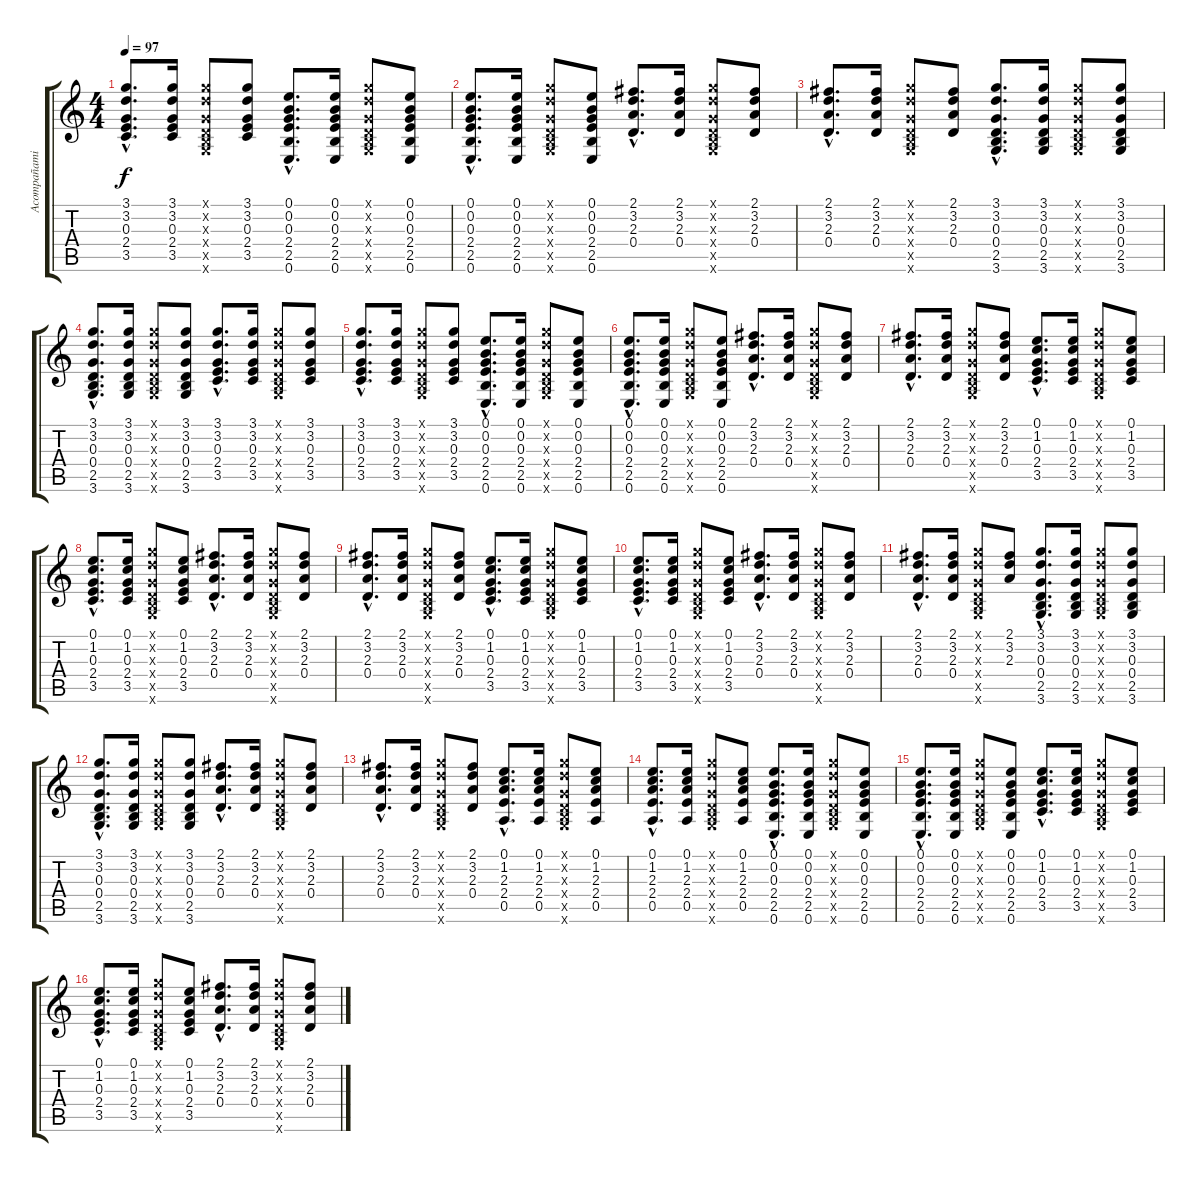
\track ("Acompañamiento" "Acompañami") {instrument acousticguitarnylon}
\staff {score tabs}
\tuning (E4 B3 G3 D3 A2 E2) {hide}
\ts (4 4)
\tempo 97
\clef g2
\ks c
(3.1{hac} 3.2{hac} 0.3{hac} 2.4{hac} 3.5{hac}).8{d dy f} (3.1 3.2 0.3 2.4 3.5).16 (3.1{x} 3.2{x} 0.3{x} 0.4{x} 2.5{x} 3.6{x}).8 (3.1 3.2 0.3 2.4 3.5).8 (0.1{hac} 0.2{hac} 0.3{hac} 2.4{hac} 2.5{hac} 0.6{hac}).8{d} (0.1 0.2 0.3 2.4 2.5 0.6).16 (3.1{x} 3.2{x} 0.3{x} 0.4{x} 2.5{x} 3.6{x}).8 (0.1 0.2 0.3 2.4 2.5 0.6).8 |
(0.1{hac} 0.2{hac} 0.3{hac} 2.4{hac} 2.5{hac} 0.6{hac}).8{d} (0.1 0.2 0.3 2.4 2.5 0.6).16 (3.1{x} 3.2{x} 0.3{x} 0.4{x} 2.5{x} 3.6{x}).8 (0.1 0.2 0.3 2.4 2.5 0.6).8 (2.1{hac} 3.2{hac} 2.3{hac} 0.4{hac}).8{d} (2.1 3.2 2.3 0.4).16 (3.1{x} 3.2{x} 0.3{x} 0.4{x} 2.5{x} 3.6{x}).8 (2.1 3.2 2.3 0.4).8 |
(2.1{hac} 3.2{hac} 2.3{hac} 0.4{hac}).8{d} (2.1 3.2 2.3 0.4).16 (3.1{x} 3.2{x} 0.3{x} 0.4{x} 2.5{x} 3.6{x}).8 (2.1 3.2 2.3 0.4).8 (3.1{hac} 3.2{hac} 0.3{hac} 0.4{hac} 2.5{hac} 3.6{hac}).8{d} (3.1 3.2 0.3 0.4 2.5 3.6).16 (3.1{x} 3.2{x} 0.3{x} 0.4{x} 2.5{x} 3.6{x}).8 (3.1 3.2 0.3 0.4 2.5 3.6).8 |
(3.1{hac} 3.2{hac} 0.3{hac} 0.4{hac} 2.5{hac} 3.6{hac}).8{d} (3.1 3.2 0.3 0.4 2.5 3.6).16 (3.1{x} 3.2{x} 0.3{x} 0.4{x} 2.5{x} 3.6{x}).8 (3.1 3.2 0.3 0.4 2.5 3.6).8 (3.1{hac} 3.2{hac} 0.3{hac} 2.4{hac} 3.5{hac}).8{d} (3.1 3.2 0.3 2.4 3.5).16 (3.1{x} 3.2{x} 0.3{x} 0.4{x} 2.5{x} 3.6{x}).8 (3.1 3.2 0.3 2.4 3.5).8 |
(3.1{hac} 3.2{hac} 0.3{hac} 2.4{hac} 3.5{hac}).8{d} (3.1 3.2 0.3 2.4 3.5).16 (3.1{x} 3.2{x} 0.3{x} 0.4{x} 2.5{x} 3.6{x}).8 (3.1 3.2 0.3 2.4 3.5).8 (0.1{hac} 0.2{hac} 0.3{hac} 2.4{hac} 2.5{hac} 0.6{hac}).8{d} (0.1 0.2 0.3 2.4 2.5 0.6).16 (3.1{x} 3.2{x} 0.3{x} 0.4{x} 2.5{x} 3.6{x}).8 (0.1 0.2 0.3 2.4 2.5 0.6).8 |
(0.1{hac} 0.2{hac} 0.3{hac} 2.4{hac} 2.5{hac} 0.6{hac}).8{d} (0.1 0.2 0.3 2.4 2.5 0.6).16 (3.1{x} 3.2{x} 0.3{x} 0.4{x} 2.5{x} 3.6{x}).8 (0.1 0.2 0.3 2.4 2.5 0.6).8 (2.1{hac} 3.2{hac} 2.3{hac} 0.4{hac}).8{d} (2.1 3.2 2.3 0.4).16 (3.1{x} 3.2{x} 0.3{x} 0.4{x} 2.5{x} 3.6{x}).8 (2.1 3.2 2.3 0.4).8 |
(2.1{hac} 3.2{hac} 2.3{hac} 0.4{hac}).8{d} (2.1 3.2 2.3 0.4).16 (3.1{x} 3.2{x} 0.3{x} 0.4{x} 2.5{x} 3.6{x}).8 (2.1 3.2 2.3 0.4).8 (0.1{hac} 1.2{hac} 0.3{hac} 2.4{hac} 3.5{hac}).8{d} (0.1 1.2 0.3 2.4 3.5).16 (3.1{x} 3.2{x} 0.3{x} 0.4{x} 2.5{x} 3.6{x}).8 (0.1 1.2 0.3 2.4 3.5).8 |
(0.1{hac} 1.2{hac} 0.3{hac} 2.4{hac} 3.5{hac}).8{d} (0.1 1.2 0.3 2.4 3.5).16 (3.1{x} 3.2{x} 0.3{x} 0.4{x} 2.5{x} 3.6{x}).8 (0.1 1.2 0.3 2.4 3.5).8 (2.1{hac} 3.2{hac} 2.3{hac} 0.4{hac}).8{d} (2.1 3.2 2.3 0.4).16 (3.1{x} 3.2{x} 0.3{x} 0.4{x} 2.5{x} 3.6{x}).8 (2.1 3.2 2.3 0.4).8 |
(2.1{hac} 3.2{hac} 2.3{hac} 0.4{hac}).8{d} (2.1 3.2 2.3 0.4).16 (3.1{x} 3.2{x} 0.3{x} 0.4{x} 2.5{x} 3.6{x}).8 (2.1 3.2 2.3 0.4).8 (0.1{hac} 1.2{hac} 0.3{hac} 2.4{hac} 3.5{hac}).8{d} (0.1 1.2 0.3 2.4 3.5).16 (3.1{x} 3.2{x} 0.3{x} 0.4{x} 2.5{x} 3.6{x}).8 (0.1 1.2 0.3 2.4 3.5).8 |
(0.1{hac} 1.2{hac} 0.3{hac} 2.4{hac} 3.5{hac}).8{d} (0.1 1.2 0.3 2.4 3.5).16 (3.1{x} 3.2{x} 0.3{x} 0.4{x} 2.5{x} 3.6{x}).8 (0.1 1.2 0.3 2.4 3.5).8 (2.1{hac} 3.2{hac} 2.3{hac} 0.4{hac}).8{d} (2.1 3.2 2.3 0.4).16 (3.1{x} 3.2{x} 0.3{x} 0.4{x} 2.5{x} 3.6{x}).8 (2.1 3.2 2.3 0.4).8 |
(2.1{hac} 3.2{hac} 2.3{hac} 0.4{hac}).8{d} (2.1 3.2 2.3 0.4).16 (3.1{x} 3.2{x} 0.3{x} 0.4{x} 2.5{x} 3.6{x}).8 (2.1 3.2 2.3).8 (3.1{hac} 3.2{hac} 0.3{hac} 0.4{hac} 2.5{hac} 3.6{hac}).8{d} (3.1 3.2 0.3 0.4 2.5 3.6).16 (3.1{x} 3.2{x} 0.3{x} 0.4{x} 2.5{x} 3.6{x}).8 (3.1 3.2 0.3 0.4 2.5 3.6).8 |
(3.1{hac} 3.2{hac} 0.3{hac} 0.4{hac} 2.5{hac} 3.6{hac}).8{d} (3.1 3.2 0.3 0.4 2.5 3.6).16 (3.1{x} 3.2{x} 0.3{x} 0.4{x} 2.5{x} 3.6{x}).8 (3.1 3.2 0.3 0.4 2.5 3.6).8 (2.1{hac} 3.2{hac} 2.3{hac} 0.4{hac}).8{d} (2.1 3.2 2.3 0.4).16 (3.1{x} 3.2{x} 0.3{x} 0.4{x} 2.5{x} 3.6{x}).8 (2.1 3.2 2.3 0.4).8 |
(2.1{hac} 3.2{hac} 2.3{hac} 0.4{hac}).8{d} (2.1 3.2 2.3 0.4).16 (3.1{x} 3.2{x} 0.3{x} 0.4{x} 2.5{x} 3.6{x}).8 (2.1 3.2 2.3 0.4).8 (0.1{hac} 1.2{hac} 2.3{hac} 2.4{hac} 0.5{hac}).8{d} (0.1 1.2 2.3 2.4 0.5).16 (3.1{x} 3.2{x} 0.3{x} 0.4{x} 2.5{x} 3.6{x}).8 (0.1 1.2 2.3 2.4 0.5).8 |
(0.1{hac} 1.2{hac} 2.3{hac} 2.4{hac} 0.5{hac}).8{d} (0.1 1.2 2.3 2.4 0.5).16 (3.1{x} 3.2{x} 0.3{x} 0.4{x} 2.5{x} 3.6{x}).8 (0.1 1.2 2.3 2.4 0.5).8 (0.1{hac} 0.2{hac} 0.3{hac} 2.4{hac} 2.5{hac} 0.6{hac}).8{d} (0.1 0.2 0.3 2.4 2.5 0.6).16 (3.1{x} 3.2{x} 0.3{x} 0.4{x} 2.5{x} 3.6{x}).8 (0.1 0.2 0.3 2.4 2.5 0.6).8 |
(0.1{hac} 0.2{hac} 0.3{hac} 2.4{hac} 2.5{hac} 0.6{hac}).8{d} (0.1 0.2 0.3 2.4 2.5 0.6).16 (3.1{x} 3.2{x} 0.3{x} 0.4{x} 2.5{x} 3.6{x}).8 (0.1 0.2 0.3 2.4 2.5 0.6).8 (0.1{hac} 1.2{hac} 0.3{hac} 2.4{hac} 3.5{hac}).8{d} (0.1 1.2 0.3 2.4 3.5).16 (3.1{x} 3.2{x} 0.3{x} 0.4{x} 2.5{x} 3.6{x}).8 (0.1 1.2 0.3 2.4 3.5).8 |
(0.1{hac} 1.2{hac} 0.3{hac} 2.4{hac} 3.5{hac}).8{d} (0.1 1.2 0.3 2.4 3.5).16 (3.1{x} 3.2{x} 0.3{x} 0.4{x} 2.5{x} 3.6{x}).8 (0.1 1.2 0.3 2.4 3.5).8 (2.1{hac} 3.2{hac} 2.3{hac} 0.4{hac}).8{d} (2.1 3.2 2.3 0.4).16 (3.1{x} 3.2{x} 0.3{x} 0.4{x} 2.5{x} 3.6{x}).8 (2.1 3.2 2.3 0.4).8
